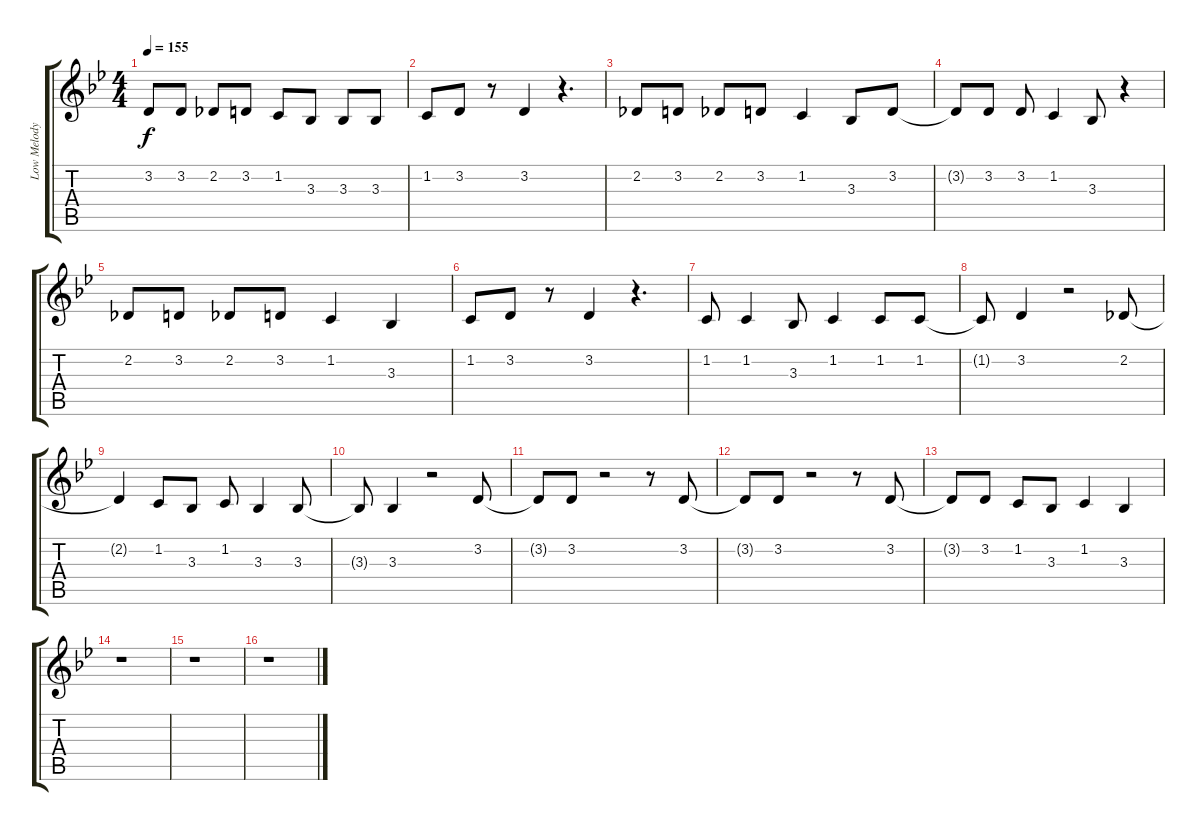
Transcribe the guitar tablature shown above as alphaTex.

\track ("Low Melody (2nd)" "Low Melody") {instrument clarinet}
\staff {score tabs}
\tuning (E4 B3 G3 D3 A2 E2) {hide}
\ts (4 4)
\tempo 155
\clef g2
\ks bb
3.2.8{dy f} 3.2.8 2.2.8 3.2.8 1.2.8 3.3.8 3.3.8 3.3.8 |
1.2.8 3.2.8 r.8 3.2.4 r.4{d} |
2.2.8 3.2.8 2.2.8 3.2.8 1.2.4 3.3.8 3.2.8 |
3.2{t}.8 3.2.8 3.2.8 1.2.4 3.3.8 r.4 |
2.2.8 3.2.8 2.2.8 3.2.8 1.2.4 3.3.4 |
1.2.8 3.2.8 r.8 3.2.4 r.4{d} |
1.2.8 1.2.4 3.3.8 1.2.4 1.2.8 1.2.8 |
1.2{t}.8 3.2.4 r.2 2.2.8 |
2.2{t}.4 1.2.8 3.3.8 1.2.8 3.3.4 3.3.8 |
3.3{t}.8 3.3.4 r.2 3.2.8 |
3.2{t}.8 3.2.8 r.2 r.8 3.2.8 |
3.2{t}.8 3.2.8 r.2 r.8 3.2.8 |
3.2{t}.8 3.2.8 1.2.8 3.3.8 1.2.4 3.3.4 |
r.1 |
r.1 |
r.1
